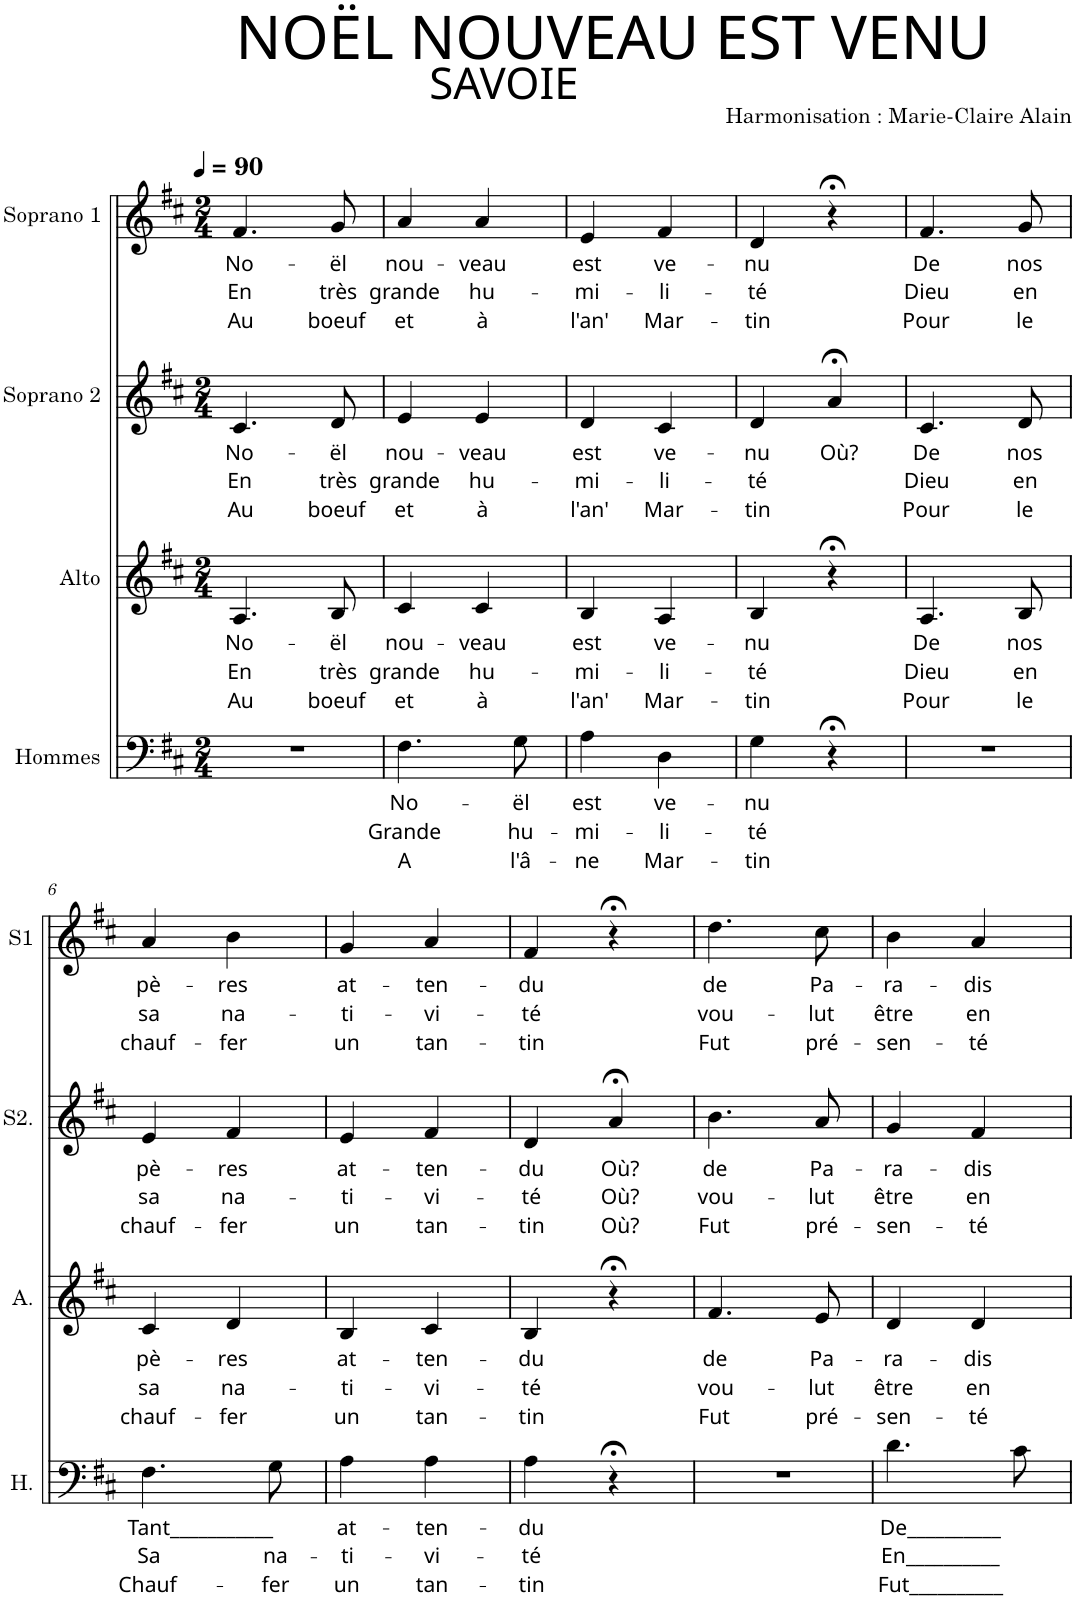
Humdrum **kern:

**kern	**text	**text	**text	**kern	**text	**text	**text	**kern	**text	**text	**text	**kern	**text	**text	**text
*part4	*part4	*part4	*part4	*part3	*part3	*part3	*part3	*part2	*part2	*part2	*part2	*part1	*part1	*part1	*part1
*staff4	*staff4	*staff4	*staff4	*staff3	*staff3	*staff3	*staff3	*staff2	*staff2	*staff2	*staff2	*staff1	*staff1	*staff1	*staff1
*I"Hommes	*	*	*	*I"Alto	*	*	*	*I"Soprano 2	*	*	*	*I"Soprano 1	*	*	*
*I'H.	*	*	*	*I'A.	*	*	*	*I'S2.	*	*	*	*I'S1	*	*	*
*clefF4	*	*	*	*clefG2	*	*	*	*clefG2	*	*	*	*clefG2	*	*	*
*k[f#c#]	*	*	*	*k[f#c#]	*	*	*	*k[f#c#]	*	*	*	*k[f#c#]	*	*	*
*M2/4	*	*	*	*M2/4	*	*	*	*M2/4	*	*	*	*M2/4	*	*	*
*MM90	*	*	*	*MM90	*	*	*	*MM90	*	*	*	*MM90	*	*	*
=1	=1	=1	=1	=1	=1	=1	=1	=1	=1	=1	=1	=1	=1	=1	=1
!	!	!	!	!	!LO:LY:b	!LO:LY:b	!LO:LY:b	!	!LO:LY:b	!LO:LY:b	!LO:LY:b	!	!LO:LY:b	!LO:LY:b	!LO:LY:b
2r	.	.	.	4.A/	No-	En	Au	4.c#/	No-	En	Au	4.f#/	No-	En	Au
!	!	!	!	!	!LO:LY:b	!LO:LY:b	!LO:LY:b	!	!LO:LY:b	!LO:LY:b	!LO:LY:b	!	!LO:LY:b	!LO:LY:b	!LO:LY:b
.	.	.	.	8B/	-ël	très	boeuf	8d/	-ël	très	boeuf	8g/	-ël	très	boeuf
=2	=2	=2	=2	=2	=2	=2	=2	=2	=2	=2	=2	=2	=2	=2	=2
!	!LO:LY:b	!LO:LY:b	!LO:LY:b	!	!LO:LY:b	!LO:LY:b	!LO:LY:b	!	!LO:LY:b	!LO:LY:b	!LO:LY:b	!	!LO:LY:b	!LO:LY:b	!LO:LY:b
4.F#\	No-	Grande	A	4c#/	nou-	grande	et	4e/	nou-	grande	et	4a/	nou-	grande	et
!	!	!	!	!	!LO:LY:b	!LO:LY:b	!LO:LY:b	!	!LO:LY:b	!LO:LY:b	!LO:LY:b	!	!LO:LY:b	!LO:LY:b	!LO:LY:b
.	.	.	.	4c#/	-veau	hu-	à	4e/	-veau	hu-	à	4a/	-veau	hu-	à
!	!LO:LY:b	!LO:LY:b	!LO:LY:b	!	!	!	!	!	!	!	!	!	!	!	!
8G\	-ël	hu-	l'â-	.	.	.	.	.	.	.	.	.	.	.	.
=3	=3	=3	=3	=3	=3	=3	=3	=3	=3	=3	=3	=3	=3	=3	=3
!	!LO:LY:b	!LO:LY:b	!LO:LY:b	!	!LO:LY:b	!LO:LY:b	!LO:LY:b	!	!LO:LY:b	!LO:LY:b	!LO:LY:b	!	!LO:LY:b	!LO:LY:b	!LO:LY:b
4A\	est	-mi-	-ne	4B/	est	-mi-	l'an'	4d/	est	-mi-	l'an'	4e/	est	-mi-	l'an'
!	!LO:LY:b	!LO:LY:b	!LO:LY:b	!	!LO:LY:b	!LO:LY:b	!LO:LY:b	!	!LO:LY:b	!LO:LY:b	!LO:LY:b	!	!LO:LY:b	!LO:LY:b	!LO:LY:b
4D\	ve-	-li-	Mar-	4A/	ve-	-li-	Mar-	4c#/	ve-	-li-	Mar-	4f#/	ve-	-li-	Mar-
=4	=4	=4	=4	=4	=4	=4	=4	=4	=4	=4	=4	=4	=4	=4	=4
!	!LO:LY:b	!LO:LY:b	!LO:LY:b	!	!LO:LY:b	!LO:LY:b	!LO:LY:b	!	!LO:LY:b	!LO:LY:b	!LO:LY:b	!	!LO:LY:b	!LO:LY:b	!LO:LY:b
4G\	-nu	-té	-tin	4B/	-nu	-té	-tin	4d/	-nu	-té	-tin	4d/	-nu	-té	-tin
!	!	!	!	!	!	!	!	!	!LO:LY:b	!	!	!	!	!	!
4r;<	.	.	.	4r;<	.	.	.	4a;</	Où?	.	.	4r;<	.	.	.
=5	=5	=5	=5	=5	=5	=5	=5	=5	=5	=5	=5	=5	=5	=5	=5
!	!	!	!	!	!LO:LY:b	!LO:LY:b	!LO:LY:b	!	!LO:LY:b	!LO:LY:b	!LO:LY:b	!	!LO:LY:b	!LO:LY:b	!LO:LY:b
2r	.	.	.	4.A/	De	Dieu	Pour	4.c#/	De	Dieu	Pour	4.f#/	De	Dieu	Pour
!	!	!	!	!	!LO:LY:b	!LO:LY:b	!LO:LY:b	!	!LO:LY:b	!LO:LY:b	!LO:LY:b	!	!LO:LY:b	!LO:LY:b	!LO:LY:b
.	.	.	.	8B/	nos	en	le	8d/	nos	en	le	8g/	nos	en	le
!!LO:LB:g=z
=6	=6	=6	=6	=6	=6	=6	=6	=6	=6	=6	=6	=6	=6	=6	=6
!	!LO:LY:b	!LO:LY:b	!LO:LY:b	!	!LO:LY:b	!LO:LY:b	!LO:LY:b	!	!LO:LY:b	!LO:LY:b	!LO:LY:b	!	!LO:LY:b	!LO:LY:b	!LO:LY:b
4.F#\	Tant___________	Sa	Chauf-	4c#/	pè-	sa	chauf-	4e/	pè-	sa	chauf-	4a/	pè-	sa	chauf-
!	!	!	!	!	!LO:LY:b	!LO:LY:b	!LO:LY:b	!	!LO:LY:b	!LO:LY:b	!LO:LY:b	!	!LO:LY:b	!LO:LY:b	!LO:LY:b
.	.	.	.	4d/	-res	na-	-fer	4f#/	-res	na-	-fer	4b\	-res	na-	-fer
!	!	!LO:LY:b	!LO:LY:b	!	!	!	!	!	!	!	!	!	!	!	!
8G\	.	na-	-fer	.	.	.	.	.	.	.	.	.	.	.	.
=7	=7	=7	=7	=7	=7	=7	=7	=7	=7	=7	=7	=7	=7	=7	=7
!	!LO:LY:b	!LO:LY:b	!LO:LY:b	!	!LO:LY:b	!LO:LY:b	!LO:LY:b	!	!LO:LY:b	!LO:LY:b	!LO:LY:b	!	!LO:LY:b	!LO:LY:b	!LO:LY:b
4A\	at-	-ti-	un	4B/	at-	-ti-	un	4e/	at-	-ti-	un	4g/	at-	-ti-	un
!	!LO:LY:b	!LO:LY:b	!LO:LY:b	!	!LO:LY:b	!LO:LY:b	!LO:LY:b	!	!LO:LY:b	!LO:LY:b	!LO:LY:b	!	!LO:LY:b	!LO:LY:b	!LO:LY:b
4A\	-ten-	-vi-	tan-	4c#/	-ten-	-vi-	tan-	4f#/	-ten-	-vi-	tan-	4a/	-ten-	-vi-	tan-
=8	=8	=8	=8	=8	=8	=8	=8	=8	=8	=8	=8	=8	=8	=8	=8
!	!LO:LY:b	!LO:LY:b	!LO:LY:b	!	!LO:LY:b	!LO:LY:b	!LO:LY:b	!	!LO:LY:b	!LO:LY:b	!LO:LY:b	!	!LO:LY:b	!LO:LY:b	!LO:LY:b
4A\	-du	-té	-tin	4B/	-du	-té	-tin	4d/	-du	-té	-tin	4f#/	-du	-té	-tin
!	!	!	!	!	!	!	!	!	!LO:LY:b	!LO:LY:b	!LO:LY:b	!	!	!	!
4r;<	.	.	.	4r;<	.	.	.	4a;</	Où?	Où?	Où?	4r;<	.	.	.
=9	=9	=9	=9	=9	=9	=9	=9	=9	=9	=9	=9	=9	=9	=9	=9
!	!	!	!	!	!LO:LY:b	!LO:LY:b	!LO:LY:b	!	!LO:LY:b	!LO:LY:b	!LO:LY:b	!	!LO:LY:b	!LO:LY:b	!LO:LY:b
2r	.	.	.	4.f#/	de	vou-	Fut	4.b\	de	vou-	Fut	4.dd\	de	vou-	Fut
!	!	!	!	!	!LO:LY:b	!LO:LY:b	!LO:LY:b	!	!LO:LY:b	!LO:LY:b	!LO:LY:b	!	!LO:LY:b	!LO:LY:b	!LO:LY:b
.	.	.	.	8e/	Pa-	-lut	pré-	8a/	Pa-	-lut	pré-	8cc#\	Pa-	-lut	pré-
=10	=10	=10	=10	=10	=10	=10	=10	=10	=10	=10	=10	=10	=10	=10	=10
!	!LO:LY:b	!LO:LY:b	!LO:LY:b	!	!LO:LY:b	!LO:LY:b	!LO:LY:b	!	!LO:LY:b	!LO:LY:b	!LO:LY:b	!	!LO:LY:b	!LO:LY:b	!LO:LY:b
4.d\	De__________	En__________	Fut__________	4d/	-ra-	être	-sen-	4g/	-ra-	être	-sen-	4b\	-ra-	être	-sen-
!	!	!	!	!	!LO:LY:b	!LO:LY:b	!LO:LY:b	!	!LO:LY:b	!LO:LY:b	!LO:LY:b	!	!LO:LY:b	!LO:LY:b	!LO:LY:b
.	.	.	.	4d/	-dis	en	-té	4f#/	-dis	en	-té	4a/	-dis	en	-té
8c#\	.	.	.	.	.	.	.	.	.	.	.	.	.	.	.
=	=	=	=	=	=	=	=	=	=	=	=	=	=	=	=
*-	*-	*-	*-	*-	*-	*-	*-	*-	*-	*-	*-	*-	*-	*-	*-
